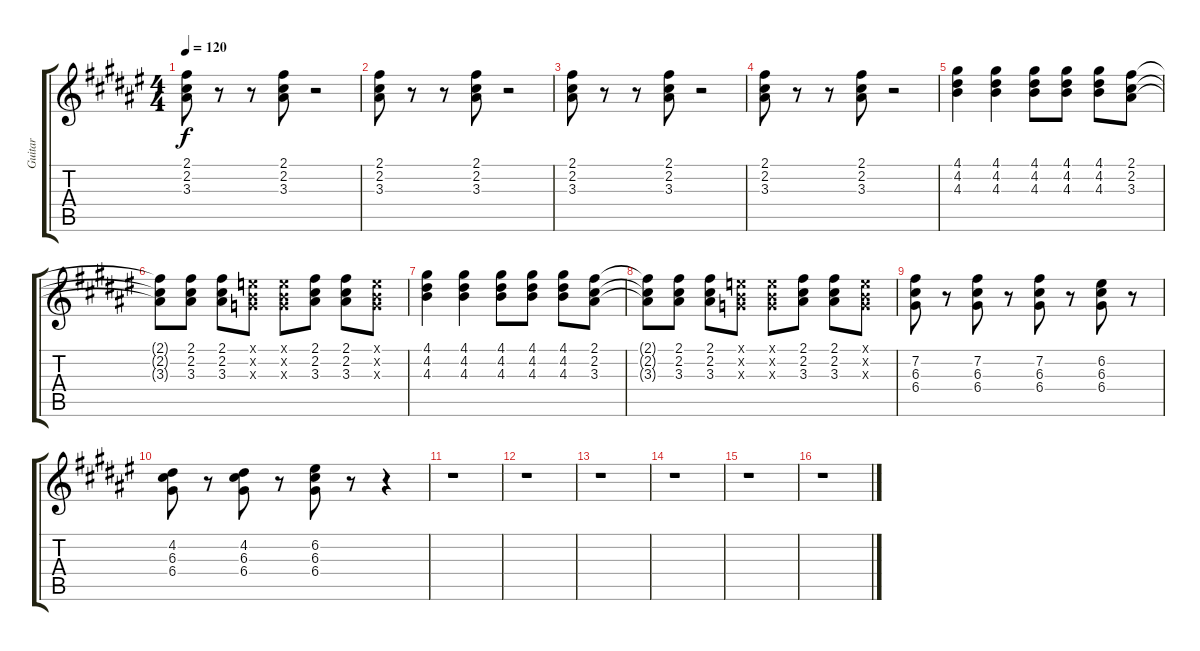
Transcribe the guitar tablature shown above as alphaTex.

\track ("Guitar " "Guitar ") {instrument electricguitarclean}
\staff {score tabs}
\tuning (E4 B3 G3 D3 A2 E2) {hide}
\ts (4 4)
\tempo 120
\clef g2
\ks f#
(2.1 2.2 3.3).8{dy f} r.8 r.8 (2.1 2.2 3.3).8 r.2 |
(2.1 2.2 3.3).8 r.8 r.8 (2.1 2.2 3.3).8 r.2 |
(2.1 2.2 3.3).8 r.8 r.8 (2.1 2.2 3.3).8 r.2 |
(2.1 2.2 3.3).8 r.8 r.8 (2.1 2.2 3.3).8 r.2 |
(4.1 4.2 4.3).4 (4.1 4.2 4.3).4 (4.1 4.2 4.3).8 (4.1 4.2 4.3).8 (4.1 4.2 4.3).8 (2.1 2.2 3.3).8 |
(2.1{t} 2.2{t} 3.3{t}).8 (2.1 2.2 3.3).8 (2.1 2.2 3.3).8 (0.1{x} 0.2{x} 0.3{x}).8 (0.1{x} 0.2{x} 0.3{x}).8 (2.1 2.2 3.3).8 (2.1 2.2 3.3).8 (0.1{x} 0.2{x} 0.3{x}).8 |
(4.1 4.2 4.3).4 (4.1 4.2 4.3).4 (4.1 4.2 4.3).8 (4.1 4.2 4.3).8 (4.1 4.2 4.3).8 (2.1 2.2 3.3).8 |
(2.1{t} 2.2{t} 3.3{t}).8 (2.1 2.2 3.3).8 (2.1 2.2 3.3).8 (0.1{x} 0.2{x} 0.3{x}).8 (0.1{x} 0.2{x} 0.3{x}).8 (2.1 2.2 3.3).8 (2.1 2.2 3.3).8 (0.1{x} 0.2{x} 0.3{x}).8 |
(7.2 6.3 6.4).8 r.8 (7.2 6.3 6.4).8 r.8 (7.2 6.3 6.4).8 r.8 (6.2 6.3 6.4).8 r.8 |
(4.2 6.3 6.4).8 r.8 (4.2 6.3 6.4).8 r.8 (6.2 6.3 6.4).8 r.8 r.4 |
r.1 |
r.1 |
r.1 |
r.1 |
r.1 |
r.1
